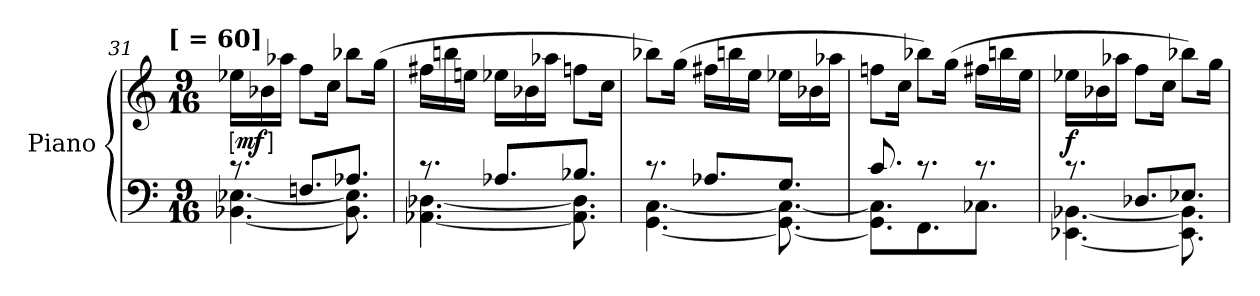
**kern	**kern	**dynam
*part1	*part1	*part1
*staff2	*staff1	*staff1/2
*I"Piano	*	*
*clefF4	*clefG2	*
*k[]	*k[]	*
*C:	*C:	*
!!LO:TX:omd:t=[&nbsp;=&nbsp;60]
*M9/16	*M9/16	*
*MM60	*MM45	*
=31	=31	=31
*^	*	*
!	!	!	!LO:DY:ed=brack
8.rc	[4.BB-X [4.E-X	16ee-XLL	mf
.	.	16b-X	.
.	.	16aa-XJJ	.
8.FnL	.	8ffL	.
.	.	16ccJk	.
8.A-XJ	8.BB-] 8.E-]	8bb-XL	.
.	.	(16ggJk	.
=32	=32	=32	=32
8.rc	[4.AA-X [4.D-X	16ff#XLL	.
.	.	16bbn	.
.	.	16eenJJ	.
8.A-XL	.	16ee-XLL	.
.	.	16b-X	.
.	.	16aa-XJJ	.
8.B-XJ	8.AA-] 8.D-]	8ffnL	.
.	.	16ccJk	.
=33	=33	=33	=33
8.rc	[4.GG [4.C	8bb-XL)	.
.	.	(16ggJk	.
8.A-XL	.	16ff#XLL	.
.	.	16bbn	.
.	.	16eeJJ	.
8.GJ	8.GG_ 8.C_	16ee-XLL	.
.	.	16b-X	.
.	.	16aa-XJJ	.
=34	=34	=34	=34
8.c	8.GG] 8.C]L	8ffnL	.
.	.	16ccJk	.
8.rc	8.FF	8bb-XL)	.
.	.	(16ggJk	.
8.rc	8.C-XJ	16ff#XLL	.
.	.	16bbn	.
.	.	16eeJJ	.
=35	=35	=35	=35
8.rc	[4.EE-X [4.BB-X	16ee-XLL	f
.	.	16b-X	.
.	.	16aa-XJJ	.
8.D-XL	.	8ffL	.
.	.	16ccJk	.
8.E-XJ	8.EE-] 8.BB-]	8bb-XL)	.
.	.	16ggJk	.
*v	*v	*	*
=	=	=
*-	*-	*-
